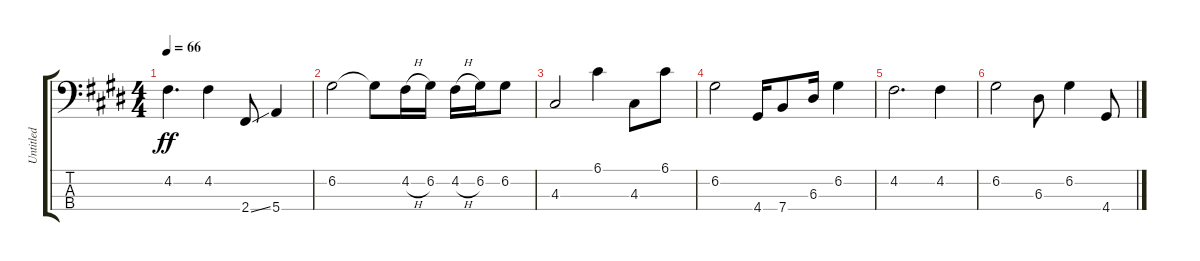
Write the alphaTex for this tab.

\track ("Untitled" "Untitled") {instrument electricbassfinger}
\staff {score tabs}
\tuning (G2 D2 A1 E1) {hide}
\ts (4 4)
\tempo 66
\clef f4
\ks e
4.2.4{d dy ff} 4.2.4 2.4{ss}.8 5.4.4 |
6.2.2 6.2{t}.8 4.2{h}.16 6.2.16 4.2{h}.16 6.2.16 6.2.8 |
4.3.2 6.1.4 4.3.8 6.1.8 |
6.2.2 4.4.16 7.4.8 6.3.16 6.2.4 |
4.2.2{d} 4.2.4 |
6.2.2 6.3.8 6.2.4 4.4.8
